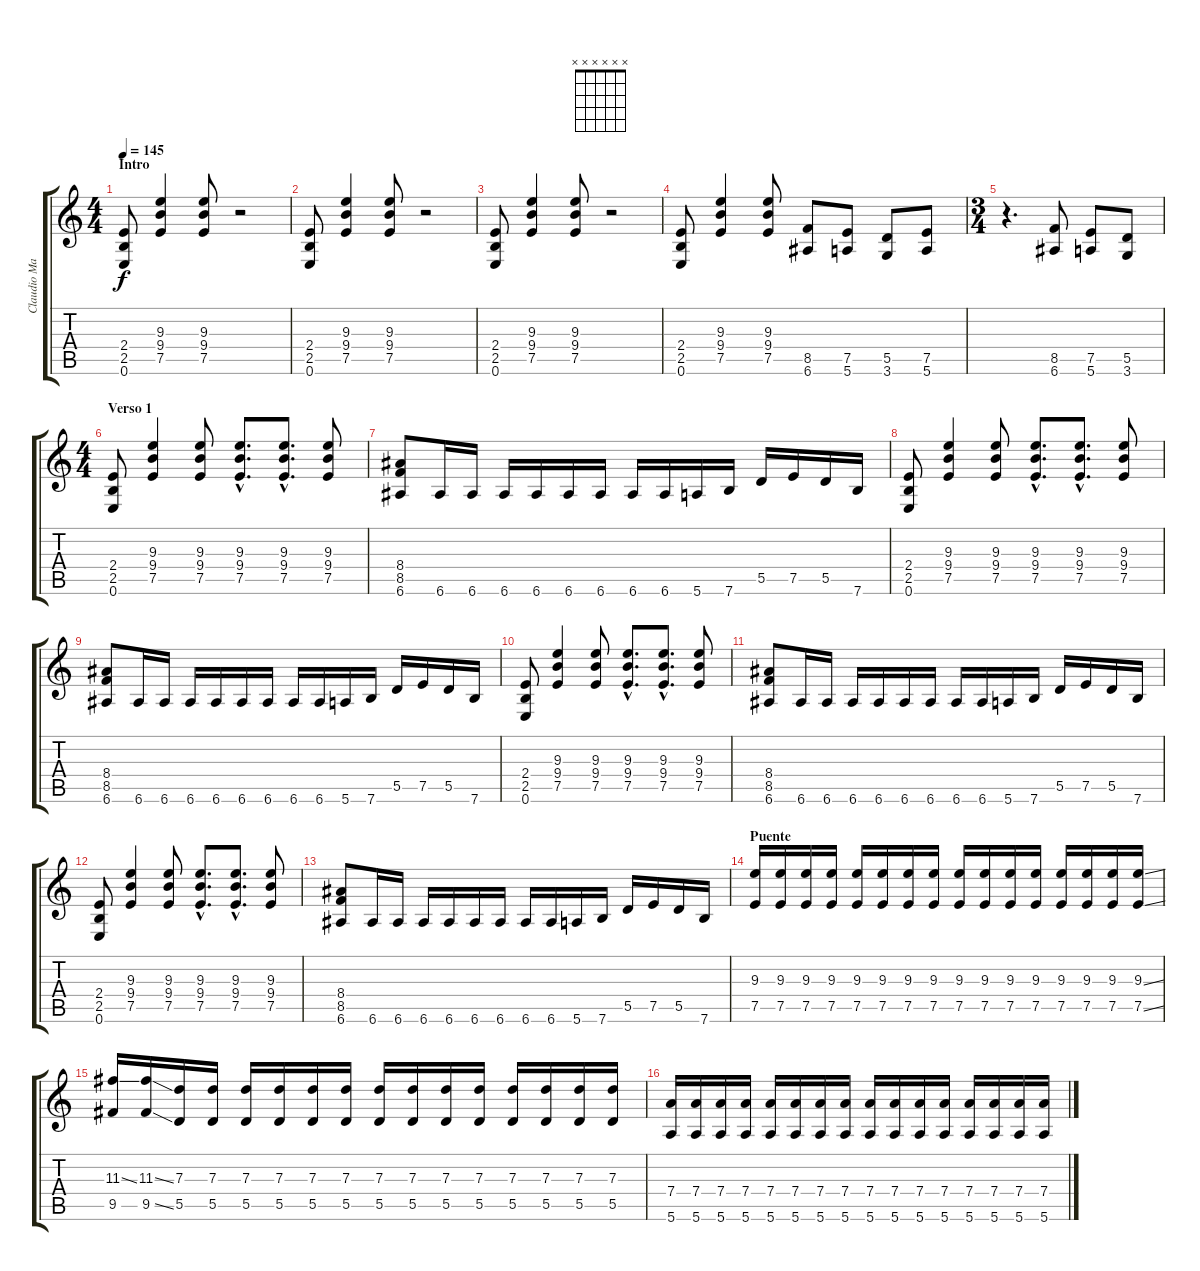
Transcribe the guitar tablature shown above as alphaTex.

\track ("Claudio Marciello (Gtr 2)" "Claudio Ma") {instrument distortionguitar}
\staff {score tabs}
\tuning (E4 B3 G3 D3 A2 E2) {hide}
\chord ("" x x x x x x) {firstfret 0}
\ts (4 4)
\section ("" "Intro")
\tempo 145
\clef g2
\ks c
(2.4 2.5 0.6).8{ch "" dy f instrument distortionguitar} (9.3 9.4 7.5).4 (9.3 9.4 7.5).8 r.2 |
(2.4 2.5 0.6).8 (9.3 9.4 7.5).4 (9.3 9.4 7.5).8 r.2 |
(2.4 2.5 0.6).8 (9.3 9.4 7.5).4 (9.3 9.4 7.5).8 r.2 |
(2.4 2.5 0.6).8 (9.3 9.4 7.5).4 (9.3 9.4 7.5).8 (8.5 6.6).8 (7.5 5.6).8 (5.5 3.6).8 (7.5 5.6).8 |
\ts (3 4)
r.4{d} (8.5 6.6).8 (7.5 5.6).8 (5.5 3.6).8 |
\ts (4 4)
\section ("" "Verso 1")
(2.4 2.5 0.6).8 (9.3 9.4 7.5).4 (9.3 9.4 7.5).8 (9.3{hac} 9.4{hac} 7.5{hac}).8{d} (9.3{hac} 9.4{hac} 7.5{hac}).8{d} (9.3 9.4 7.5).8 |
(8.4 8.5 6.6).8 6.6.16 6.6.16 6.6.16 6.6.16 6.6.16 6.6.16 6.6.16 6.6.16 5.6.16 7.6.16 5.5.16 7.5.16 5.5.16 7.6.16 |
(2.4 2.5 0.6).8 (9.3 9.4 7.5).4 (9.3 9.4 7.5).8 (9.3{hac} 9.4{hac} 7.5{hac}).8{d} (9.3{hac} 9.4{hac} 7.5{hac}).8{d} (9.3 9.4 7.5).8 |
(8.4 8.5 6.6).8 6.6.16 6.6.16 6.6.16 6.6.16 6.6.16 6.6.16 6.6.16 6.6.16 5.6.16 7.6.16 5.5.16 7.5.16 5.5.16 7.6.16 |
(2.4 2.5 0.6).8 (9.3 9.4 7.5).4 (9.3 9.4 7.5).8 (9.3{hac} 9.4{hac} 7.5{hac}).8{d} (9.3{hac} 9.4{hac} 7.5{hac}).8{d} (9.3 9.4 7.5).8 |
(8.4 8.5 6.6).8 6.6.16 6.6.16 6.6.16 6.6.16 6.6.16 6.6.16 6.6.16 6.6.16 5.6.16 7.6.16 5.5.16 7.5.16 5.5.16 7.6.16 |
(2.4 2.5 0.6).8 (9.3 9.4 7.5).4 (9.3 9.4 7.5).8 (9.3{hac} 9.4{hac} 7.5{hac}).8{d} (9.3{hac} 9.4{hac} 7.5{hac}).8{d} (9.3 9.4 7.5).8 |
(8.4 8.5 6.6).8 6.6.16 6.6.16 6.6.16 6.6.16 6.6.16 6.6.16 6.6.16 6.6.16 5.6.16 7.6.16 5.5.16 7.5.16 5.5.16 7.6.16 |
\section ("" "Puente")
(9.3 7.5).16 (9.3 7.5).16 (9.3 7.5).16 (9.3 7.5).16 (9.3 7.5).16 (9.3 7.5).16 (9.3 7.5).16 (9.3 7.5).16 (9.3 7.5).16 (9.3 7.5).16 (9.3 7.5).16 (9.3 7.5).16 (9.3 7.5).16 (9.3 7.5).16 (9.3 7.5).16 (9.3{ss} 7.5{ss}).16 |
(11.3{ss} 9.5).16 (11.3{ss} 9.5{ss}).16 (7.3 5.5).16 (7.3 5.5).16 (7.3 5.5).16 (7.3 5.5).16 (7.3 5.5).16 (7.3 5.5).16 (7.3 5.5).16 (7.3 5.5).16 (7.3 5.5).16 (7.3 5.5).16 (7.3 5.5).16 (7.3 5.5).16 (7.3 5.5).16 (7.3 5.5).16 |
(7.4 5.6).16 (7.4 5.6).16 (7.4 5.6).16 (7.4 5.6).16 (7.4 5.6).16 (7.4 5.6).16 (7.4 5.6).16 (7.4 5.6).16 (7.4 5.6).16 (7.4 5.6).16 (7.4 5.6).16 (7.4 5.6).16 (7.4 5.6).16 (7.4 5.6).16 (7.4 5.6).16 (7.4{ss} 5.6{ss}).16
